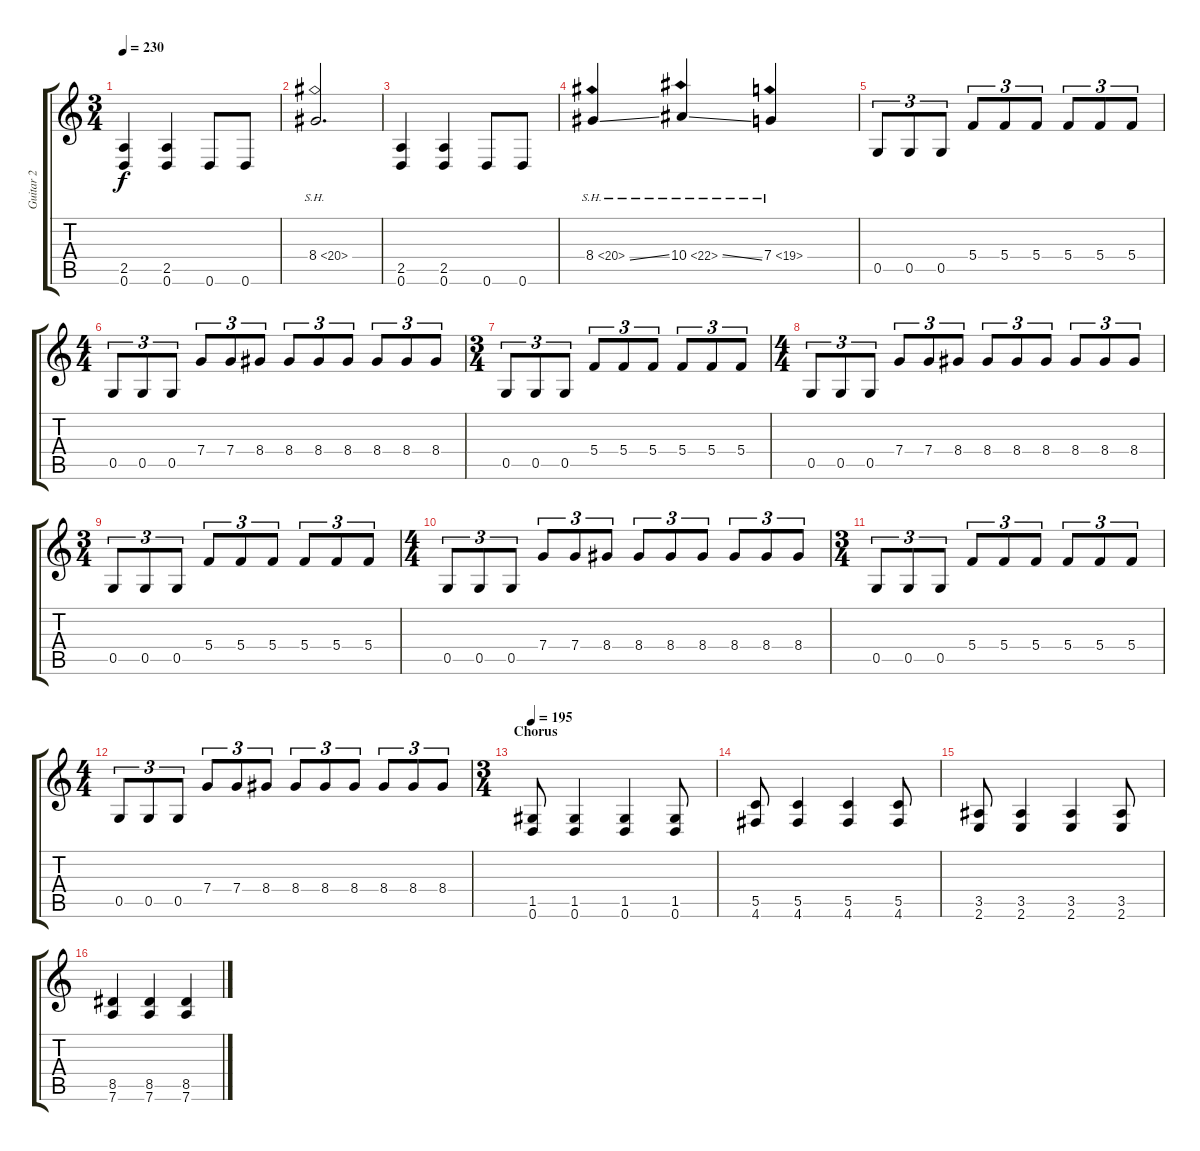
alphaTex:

\track ("Guitar 2" "Guitar 2") {instrument overdrivenguitar}
\staff {score tabs}
\tuning (D4 A3 F3 C3 G2 D2) {hide}
\ts (3 4)
\tempo 230
\clef g2
\ks c
(2.5 0.6).4{dy f} (2.5 0.6).4 0.6.8 0.6.8 |
8.4{sh 12}.2{d} |
(2.5 0.6).4 (2.5 0.6).4 0.6.8 0.6.8 |
8.4{sh 12 ss}.4 10.4{sh 12 ss}.4 7.4{sh 12}.4 |
0.5.8{tu (3 2)} 0.5.8{tu (3 2)} 0.5.8{tu (3 2)} 5.4.8{tu (3 2)} 5.4.8{tu (3 2)} 5.4.8{tu (3 2)} 5.4.8{tu (3 2)} 5.4.8{tu (3 2)} 5.4.8{tu (3 2)} |
\ts (4 4)
0.5.8{tu (3 2)} 0.5.8{tu (3 2)} 0.5.8{tu (3 2)} 7.4.8{tu (3 2)} 7.4.8{tu (3 2)} 8.4.8{tu (3 2)} 8.4.8{tu (3 2)} 8.4.8{tu (3 2)} 8.4.8{tu (3 2)} 8.4.8{tu (3 2)} 8.4.8{tu (3 2)} 8.4.8{tu (3 2)} |
\ts (3 4)
0.5.8{tu (3 2)} 0.5.8{tu (3 2)} 0.5.8{tu (3 2)} 5.4.8{tu (3 2)} 5.4.8{tu (3 2)} 5.4.8{tu (3 2)} 5.4.8{tu (3 2)} 5.4.8{tu (3 2)} 5.4.8{tu (3 2)} |
\ts (4 4)
0.5.8{tu (3 2)} 0.5.8{tu (3 2)} 0.5.8{tu (3 2)} 7.4.8{tu (3 2)} 7.4.8{tu (3 2)} 8.4.8{tu (3 2)} 8.4.8{tu (3 2)} 8.4.8{tu (3 2)} 8.4.8{tu (3 2)} 8.4.8{tu (3 2)} 8.4.8{tu (3 2)} 8.4.8{tu (3 2)} |
\ts (3 4)
0.5.8{tu (3 2)} 0.5.8{tu (3 2)} 0.5.8{tu (3 2)} 5.4.8{tu (3 2)} 5.4.8{tu (3 2)} 5.4.8{tu (3 2)} 5.4.8{tu (3 2)} 5.4.8{tu (3 2)} 5.4.8{tu (3 2)} |
\ts (4 4)
0.5.8{tu (3 2)} 0.5.8{tu (3 2)} 0.5.8{tu (3 2)} 7.4.8{tu (3 2)} 7.4.8{tu (3 2)} 8.4.8{tu (3 2)} 8.4.8{tu (3 2)} 8.4.8{tu (3 2)} 8.4.8{tu (3 2)} 8.4.8{tu (3 2)} 8.4.8{tu (3 2)} 8.4.8{tu (3 2)} |
\ts (3 4)
0.5.8{tu (3 2)} 0.5.8{tu (3 2)} 0.5.8{tu (3 2)} 5.4.8{tu (3 2)} 5.4.8{tu (3 2)} 5.4.8{tu (3 2)} 5.4.8{tu (3 2)} 5.4.8{tu (3 2)} 5.4.8{tu (3 2)} |
\ts (4 4)
0.5.8{tu (3 2)} 0.5.8{tu (3 2)} 0.5.8{tu (3 2)} 7.4.8{tu (3 2)} 7.4.8{tu (3 2)} 8.4.8{tu (3 2)} 8.4.8{tu (3 2)} 8.4.8{tu (3 2)} 8.4.8{tu (3 2)} 8.4.8{tu (3 2)} 8.4.8{tu (3 2)} 8.4.8{tu (3 2)} |
\ts (3 4)
\section ("" "Chorus")
\tempo 195
(1.5 0.6).8 (1.5 0.6).4 (1.5 0.6).4 (1.5 0.6).8 |
(5.5 4.6).8 (5.5 4.6).4 (5.5 4.6).4 (5.5 4.6).8 |
(3.5 2.6).8 (3.5 2.6).4 (3.5 2.6).4 (3.5 2.6).8 |
(8.5 7.6).4 (8.5 7.6).4 (8.5 7.6).4
